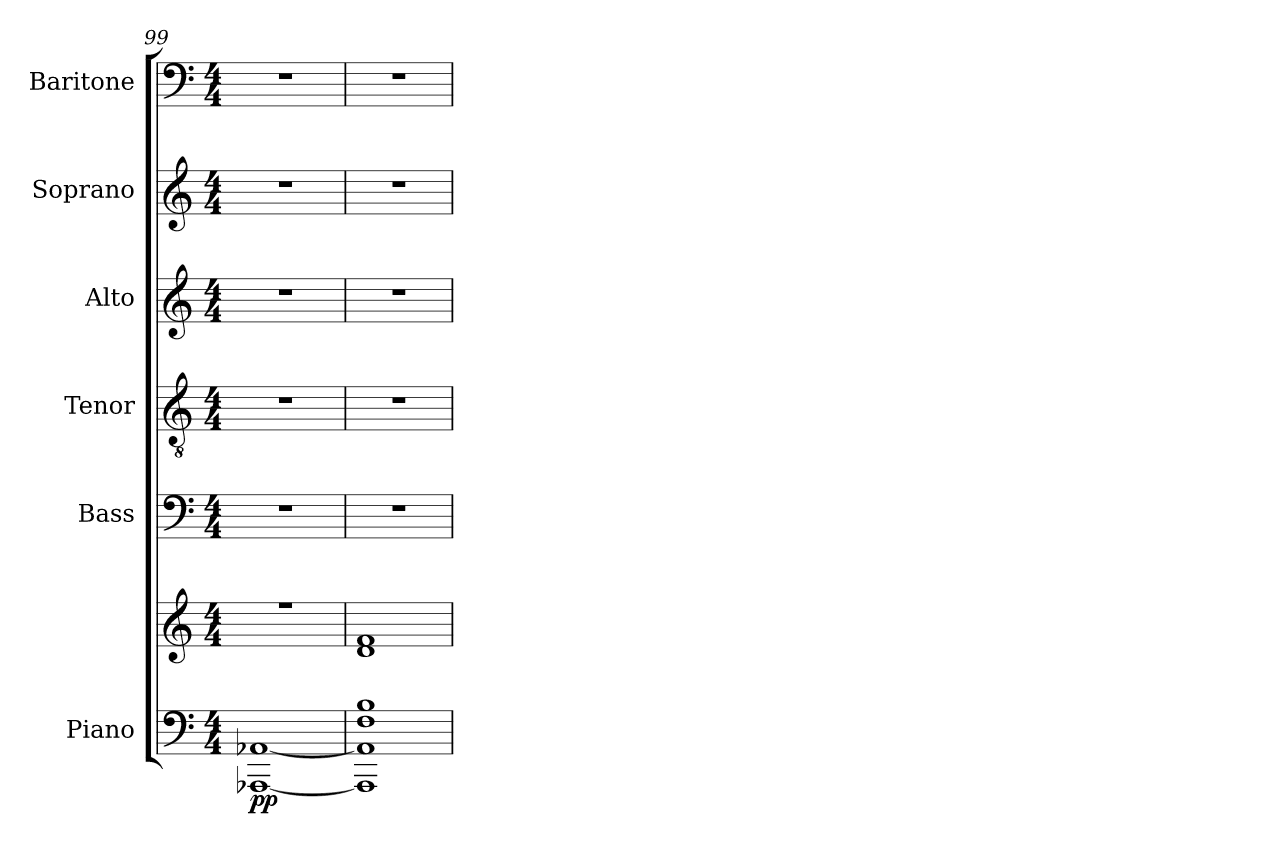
**kern	**kern	**dynam	**kern	**kern	**kern	**kern	**kern
*part6	*part6	*part6	*part5	*part4	*part3	*part2	*part1
*staff7	*staff6	*staff6/7	*staff5	*staff4	*staff3	*staff2	*staff1
*I"Piano	*	*	*I"Bass	*I"Tenor	*I"Alto	*I"Soprano	*I"Baritone
*	*	*	*I'B	*I'T	*I'A	*I'S	*
*clefF4	*clefG2	*	*clefF4	*clefGv2	*clefG2	*clefG2	*clefF4
*k[]	*k[]	*	*k[]	*k[]	*k[]	*k[]	*k[]
*M4/4	*M4/4	*	*M4/4	*M4/4	*M4/4	*M4/4	*M4/4
=99	=99	=99	=99	=99	=99	=99	=99
*^	*^	*	*	*	*	*	*
!	!	!	!	!LO:DY:b=2	!	!	!	!	!
1ryy	[1AAA-X [1AA-X	1r	1ryy	pp	1r	1r	1r	1r	1r
=100	=100	=100	=100	=100	=100	=100	=100	=100	=100
1F 1B	1AAA-] 1AA-]	1d 1f	1ryy	.	1r	1r	1r	1r	1r
*v	*v	*	*	*	*	*	*	*	*
*	*v	*v	*	*	*	*	*	*
=	=	=	=	=	=	=	=
*-	*-	*-	*-	*-	*-	*-	*-
